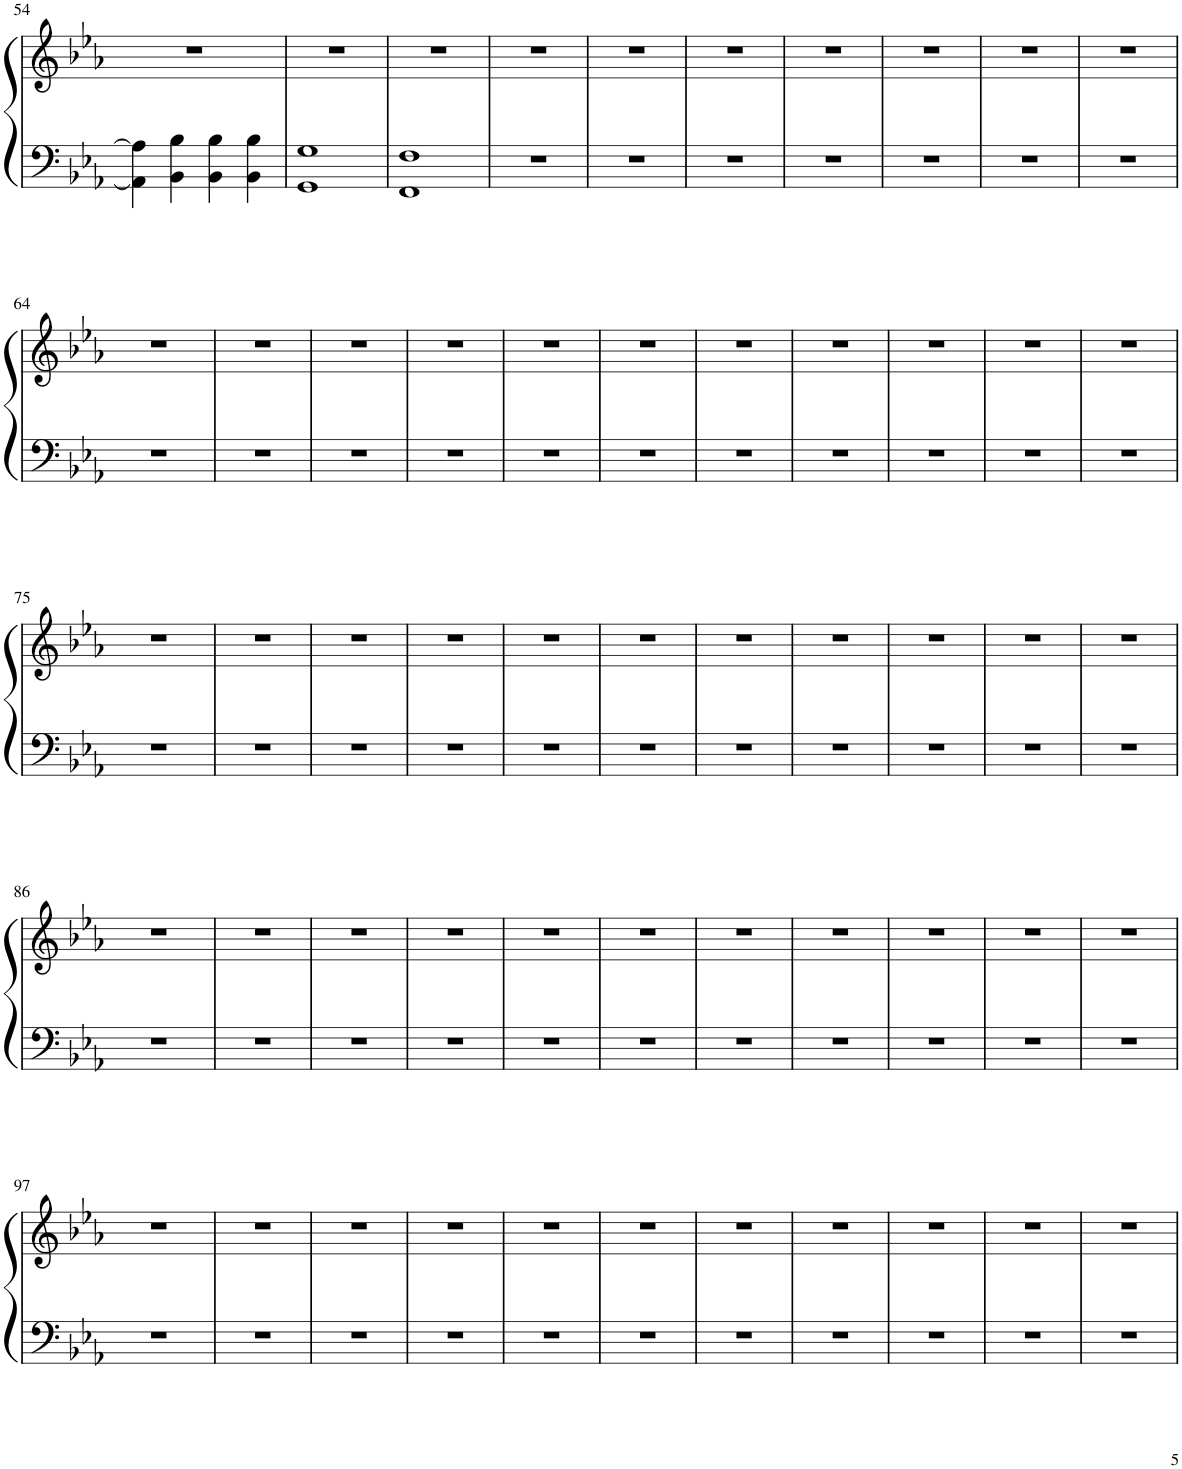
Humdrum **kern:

**kern	**kern
*part1	*part1
*staff2	*staff1
*I"Piano	*
*I'Pno.	*
!!LO:PB:g=z
*clefF4	*clefG2
*k[b-e-a-]	*k[b-e-a-]
*M4/4	*M4/4
=54	=54
4AA-\] 4A-\]	1r
4BB-\ 4B-\	.
4BB-\ 4B-\	.
4BB-\ 4B-\	.
=55	=55
1GG 1G	1r
=56	=56
1FF 1F	1r
=57	=57
1r	1r
=58	=58
1r	1r
=59	=59
1r	1r
=60	=60
1r	1r
=61	=61
1r	1r
=62	=62
1r	1r
=63	=63
1r	1r
!!LO:LB:g=z
=64	=64
1r	1r
=65	=65
1r	1r
=66	=66
1r	1r
=67	=67
1r	1r
=68	=68
1r	1r
=69	=69
1r	1r
=70	=70
1r	1r
=71	=71
1r	1r
=72	=72
1r	1r
=73	=73
1r	1r
=74	=74
1r	1r
!!LO:LB:g=z
=75	=75
1r	1r
=76	=76
1r	1r
=77	=77
1r	1r
=78	=78
1r	1r
=79	=79
1r	1r
=80	=80
1r	1r
=81	=81
1r	1r
=82	=82
1r	1r
=83	=83
1r	1r
=84	=84
1r	1r
=85	=85
1r	1r
!!LO:LB:g=z
=86	=86
1r	1r
=87	=87
1r	1r
=88	=88
1r	1r
=89	=89
1r	1r
=90	=90
1r	1r
=91	=91
1r	1r
=92	=92
1r	1r
=93	=93
1r	1r
=94	=94
1r	1r
=95	=95
1r	1r
=96	=96
1r	1r
!!LO:LB:g=z
=97	=97
1r	1r
=98	=98
1r	1r
=99	=99
1r	1r
=100	=100
1r	1r
=101	=101
1r	1r
=102	=102
1r	1r
=103	=103
1r	1r
=104	=104
1r	1r
=105	=105
1r	1r
=106	=106
1r	1r
=107	=107
1r	1r
=	=
*-	*-
